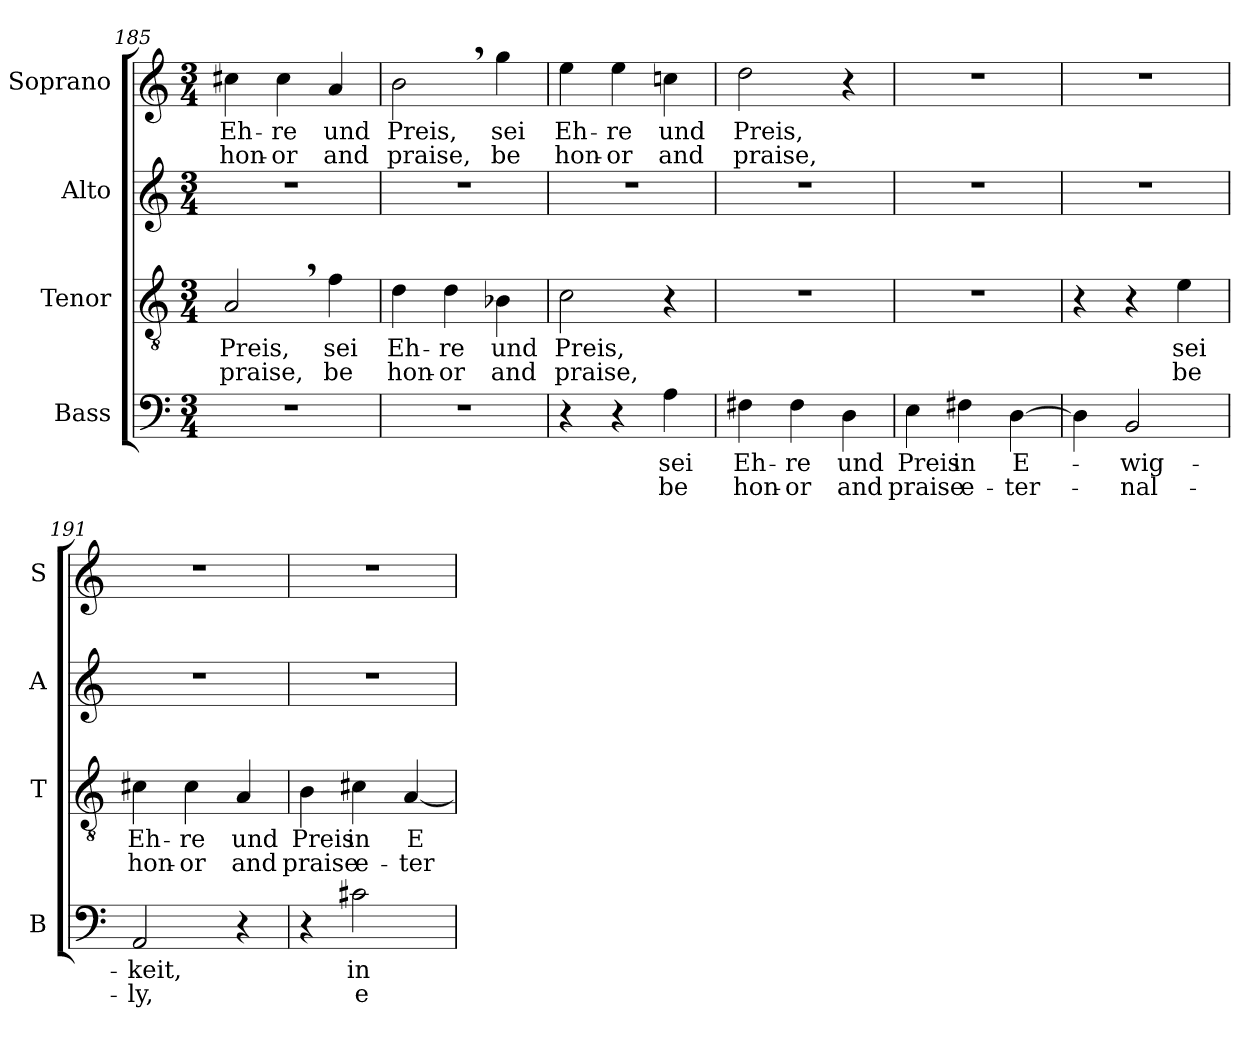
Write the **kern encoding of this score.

**kern	**text	**text	**kern	**text	**text	**kern	**kern	**text	**text
*part4	*part4	*part4	*part3	*part3	*part3	*part2	*part1	*part1	*part1
*staff4	*staff4	*staff4	*staff3	*staff3	*staff3	*staff2	*staff1	*staff1	*staff1
*I"Bass	*	*	*I"Tenor	*	*	*I"Alto	*I"Soprano	*	*
*I'B	*	*	*I'T	*	*	*I'A	*I'S	*	*
*clefF4	*	*	*clefGv2	*	*	*clefG2	*clefG2	*	*
*k[]	*	*	*k[]	*	*	*k[]	*k[]	*	*
*C:	*	*	*C:	*	*	*C:	*C:	*	*
*M3/4	*	*	*M3/4	*	*	*M3/4	*M3/4	*	*
=185	=185	=185	=185	=185	=185	=185	=185	=185	=185
!	!	!	!	!LO:LY:b	!LO:LY:b	!	!	!	!
!	!	!	!	!	!	!	!	!LO:LY:b	!LO:LY:b
2.r	.	.	2A,>/	Preis,	praise,	2.r	4cc#X\	Eh-	hon-
!	!	!	!	!	!	!	!	!LO:LY:b	!LO:LY:b
.	.	.	.	.	.	.	4cc#\	-re	-or
!	!	!	!	!LO:LY:b	!LO:LY:b	!	!	!	!
!	!	!	!	!	!	!	!	!LO:LY:b	!LO:LY:b
.	.	.	4f\	sei	be	.	4a/	und	and
=186	=186	=186	=186	=186	=186	=186	=186	=186	=186
!	!	!	!	!LO:LY:b	!LO:LY:b	!	!	!	!
!	!	!	!	!	!	!	!	!LO:LY:b	!LO:LY:b
2.r	.	.	4d\	Eh-	hon-	2.r	2b,>\	Preis,	praise,
!	!	!	!	!LO:LY:b	!LO:LY:b	!	!	!	!
.	.	.	4d\	-re	-or	.	.	.	.
!	!	!	!	!LO:LY:b	!LO:LY:b	!	!	!	!
!	!	!	!	!	!	!	!	!LO:LY:b	!LO:LY:b
.	.	.	4B-X\	und	and	.	4gg\	sei	be
=187	=187	=187	=187	=187	=187	=187	=187	=187	=187
!	!	!	!	!LO:LY:b	!LO:LY:b	!	!	!	!
!	!	!	!	!	!	!	!	!LO:LY:b	!LO:LY:b
4r	.	.	2c\	Preis,	praise,	2.r	4ee\	Eh-	hon-
!	!	!	!	!	!	!	!	!LO:LY:b	!LO:LY:b
4r	.	.	.	.	.	.	4ee\	-re	-or
!	!LO:LY:b	!LO:LY:b	!	!	!	!	!	!	!
!	!	!	!	!	!	!	!	!LO:LY:b	!LO:LY:b
4A\	sei	be	4r	.	.	.	4ccn\	und	and
=188	=188	=188	=188	=188	=188	=188	=188	=188	=188
!	!LO:LY:b	!LO:LY:b	!	!	!	!	!	!	!
!	!	!	!	!	!	!	!	!LO:LY:b	!LO:LY:b
4F#X\	Eh-	hon-	2.r	.	.	2.r	2dd\	Preis,	praise,
!	!LO:LY:b	!LO:LY:b	!	!	!	!	!	!	!
4F#\	-re	-or	.	.	.	.	.	.	.
!	!LO:LY:b	!LO:LY:b	!	!	!	!	!	!	!
4D\	und	and	.	.	.	.	4r	.	.
=189	=189	=189	=189	=189	=189	=189	=189	=189	=189
!	!LO:LY:b	!LO:LY:b	!	!	!	!	!	!	!
4E\	Preis	praise	2.r	.	.	2.r	2.r	.	.
!	!LO:LY:b	!LO:LY:b	!	!	!	!	!	!	!
4F#X\	in	e-	.	.	.	.	.	.	.
!	!LO:LY:b	!LO:LY:b	!	!	!	!	!	!	!
[4D\	E-	-ter-	.	.	.	.	.	.	.
!!LO:PB:g=z
=190	=190	=190	=190	=190	=190	=190	=190	=190	=190
4D\]	.	.	4r	.	.	2.r	2.r	.	.
!	!LO:LY:b	!LO:LY:b	!	!	!	!	!	!	!
2BB/	-wig-	-nal-	4r	.	.	.	.	.	.
!	!	!	!	!LO:LY:b	!LO:LY:b	!	!	!	!
.	.	.	4e\	sei	be	.	.	.	.
=191	=191	=191	=191	=191	=191	=191	=191	=191	=191
!	!LO:LY:b	!LO:LY:b	!	!	!	!	!	!	!
!	!	!	!	!LO:LY:b	!LO:LY:b	!	!	!	!
2AA/	-keit,	-ly,	4c#X\	Eh-	hon-	2.r	2.r	.	.
!	!	!	!	!LO:LY:b	!LO:LY:b	!	!	!	!
.	.	.	4c#\	-re	-or	.	.	.	.
!	!	!	!	!LO:LY:b	!LO:LY:b	!	!	!	!
4r	.	.	4A/	und	and	.	.	.	.
=192	=192	=192	=192	=192	=192	=192	=192	=192	=192
!	!	!	!	!LO:LY:b	!LO:LY:b	!	!	!	!
4r	.	.	4B\	Preis	praise	2.r	2.r	.	.
!	!LO:LY:b	!LO:LY:b	!	!	!	!	!	!	!
!	!	!	!	!LO:LY:b	!LO:LY:b	!	!	!	!
2c#X\	in	e-	4c#X\	in	e-	.	.	.	.
!	!	!	!	!LO:LY:b	!LO:LY:b	!	!	!	!
.	.	.	[4A/	E-	-ter-	.	.	.	.
=	=	=	=	=	=	=	=	=	=
*-	*-	*-	*-	*-	*-	*-	*-	*-	*-
